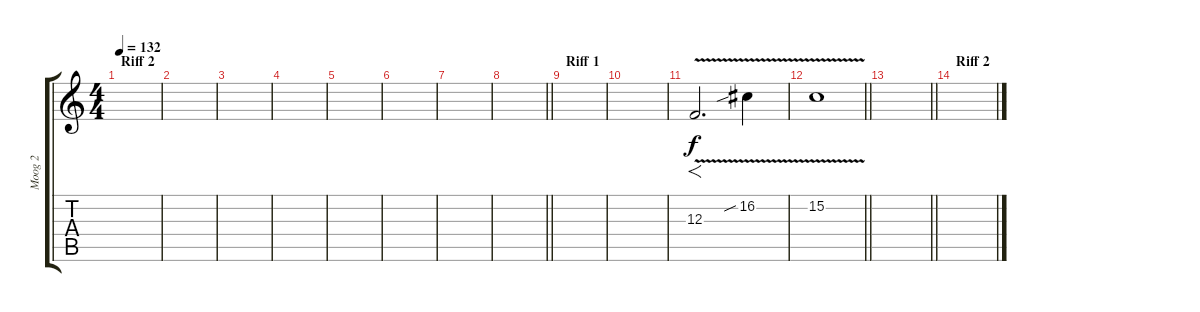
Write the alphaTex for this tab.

\track ("Moog 2" "Moog 2") {instrument ocarina}
\staff {score tabs}
\tuning (D4 A3 F3 C3 G2 D2) {hide}
\ts (4 4)
\section ("" "Riff 2")
\tempo 132
\clef g2
\ks c
|
|
|
|
|
|
|
\barLineRight lightlight
|
\section ("" "Riff 1")
|
|
12.3{v}.2{f d} 16.2{v sib}.4 |
\barLineRight lightlight
15.2{v}.1 |
\barLineRight lightlight
|
\section ("" "Riff 2")
